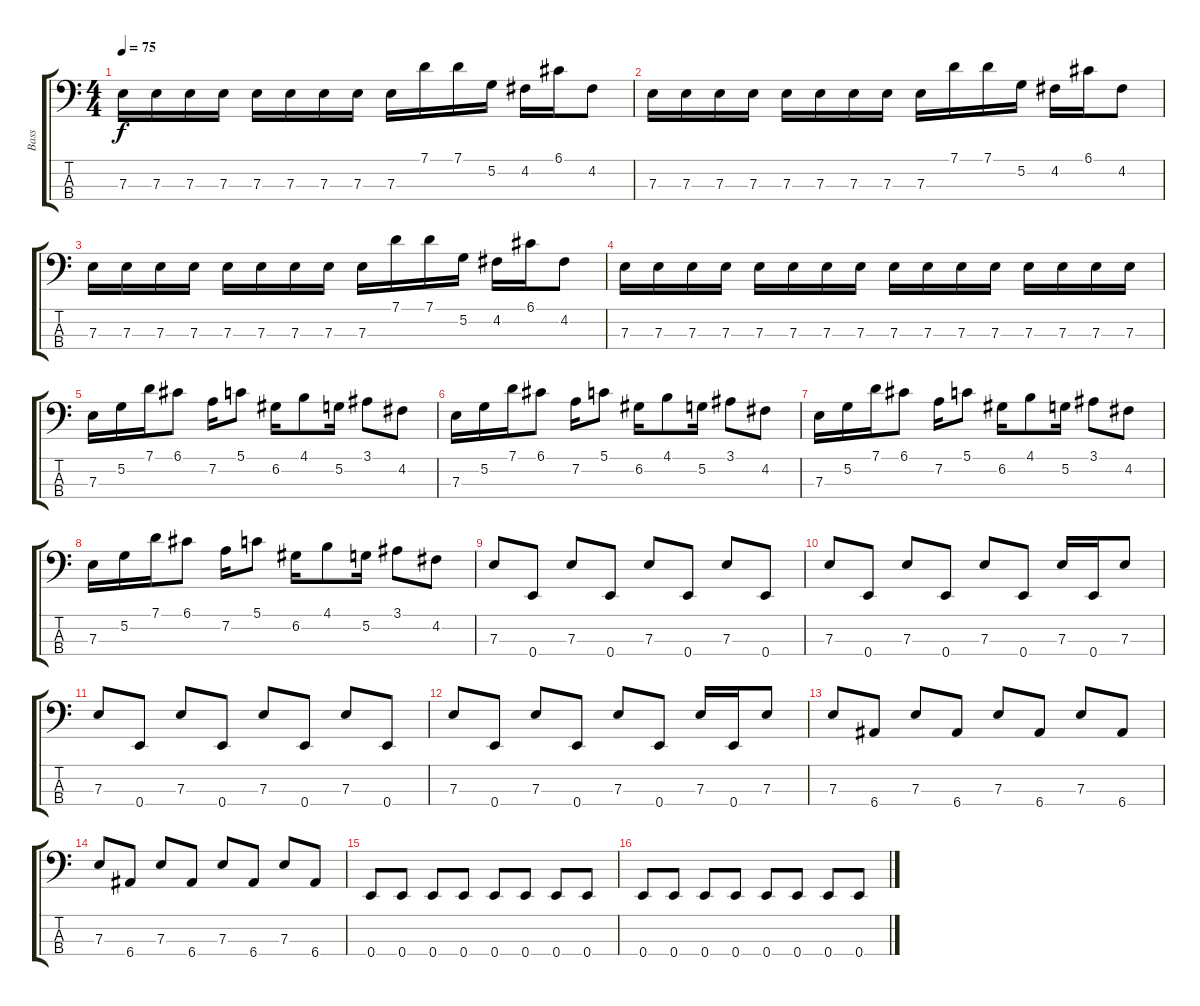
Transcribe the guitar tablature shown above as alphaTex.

\track ("Bass" "Bass") {instrument electricbassfinger}
\staff {score tabs}
\tuning (G2 D2 A1 E1) {hide}
\ts (4 4)
\tempo 75
\clef f4
\ks c
7.3.16{dy f} 7.3.16 7.3.16 7.3.16 7.3.16 7.3.16 7.3.16 7.3.16 7.3.16 7.1.16 7.1.16 5.2.16 4.2.16 6.1.16 4.2.8 |
7.3.16 7.3.16 7.3.16 7.3.16 7.3.16 7.3.16 7.3.16 7.3.16 7.3.16 7.1.16 7.1.16 5.2.16 4.2.16 6.1.16 4.2.8 |
7.3.16 7.3.16 7.3.16 7.3.16 7.3.16 7.3.16 7.3.16 7.3.16 7.3.16 7.1.16 7.1.16 5.2.16 4.2.16 6.1.16 4.2.8 |
7.3.16 7.3.16 7.3.16 7.3.16 7.3.16 7.3.16 7.3.16 7.3.16 7.3.16 7.3.16 7.3.16 7.3.16 7.3.16 7.3.16 7.3.16 7.3.16 |
7.3.16 5.2.16 7.1.16 6.1.8 7.2.16 5.1.8 6.2.16 4.1.8 5.2.16 3.1.8 4.2.8 |
7.3.16 5.2.16 7.1.16 6.1.8 7.2.16 5.1.8 6.2.16 4.1.8 5.2.16 3.1.8 4.2.8 |
7.3.16 5.2.16 7.1.16 6.1.8 7.2.16 5.1.8 6.2.16 4.1.8 5.2.16 3.1.8 4.2.8 |
7.3.16 5.2.16 7.1.16 6.1.8 7.2.16 5.1.8 6.2.16 4.1.8 5.2.16 3.1.8 4.2.8 |
7.3.8 0.4.8 7.3.8 0.4.8 7.3.8 0.4.8 7.3.8 0.4.8 |
7.3.8 0.4.8 7.3.8 0.4.8 7.3.8 0.4.8 7.3.16 0.4.16 7.3.8 |
7.3.8 0.4.8 7.3.8 0.4.8 7.3.8 0.4.8 7.3.8 0.4.8 |
7.3.8 0.4.8 7.3.8 0.4.8 7.3.8 0.4.8 7.3.16 0.4.16 7.3.8 |
7.3.8 6.4.8 7.3.8 6.4.8 7.3.8 6.4.8 7.3.8 6.4.8 |
7.3.8 6.4.8 7.3.8 6.4.8 7.3.8 6.4.8 7.3.8 6.4.8 |
0.4.8 0.4.8 0.4.8 0.4.8 0.4.8 0.4.8 0.4.8 0.4.8 |
0.4.8 0.4.8 0.4.8 0.4.8 0.4.8 0.4.8 0.4.8 0.4.8
